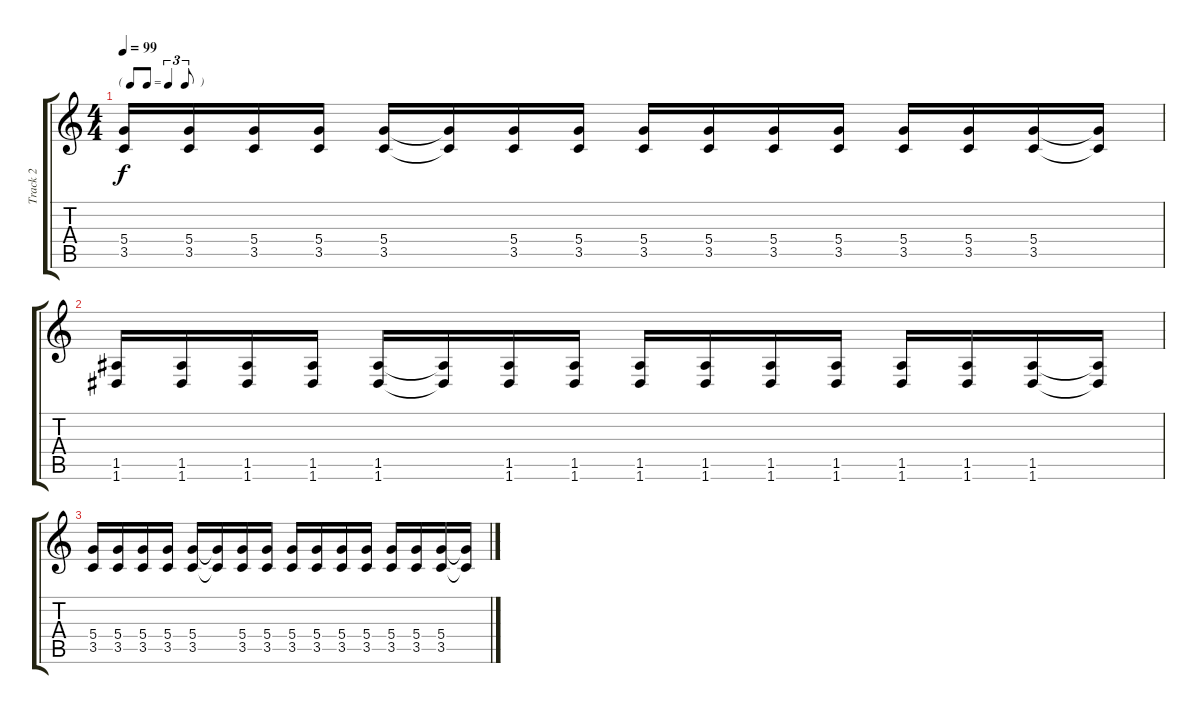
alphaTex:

\track ("Track 2" "Track 2") {instrument distortionguitar}
\staff {score tabs}
\tuning (E4 B3 G3 D3 A2 D2) {hide}
\ts (4 4)
\tf triplet8th
\tempo 99
\clef g2
\ks c
(5.4 3.5).16{dy f instrument electricguitarmuted} (5.4 3.5).16 (5.4 3.5).16 (5.4 3.5).16 (5.4 3.5).16{instrument distortionguitar} (5.4{t} 3.5{t}).16 (5.4 3.5).16 (5.4 3.5).16 (5.4 3.5).16{instrument electricguitarmuted} (5.4 3.5).16 (5.4 3.5).16 (5.4 3.5).16 (5.4 3.5).16 (5.4 3.5).16 (5.4 3.5).16{instrument distortionguitar} (5.4{t} 3.5{t}).16 |
(1.5 1.6).16{instrument electricguitarmuted} (1.5 1.6).16 (1.5 1.6).16 (1.5 1.6).16 (1.5 1.6).16{instrument distortionguitar} (1.5{t} 1.6{t}).16 (1.5 1.6).16 (1.5 1.6).16 (1.5 1.6).16{instrument electricguitarmuted} (1.5 1.6).16 (1.5 1.6).16 (1.5 1.6).16 (1.5 1.6).16 (1.5 1.6).16 (1.5 1.6).16{instrument distortionguitar} (1.5{t} 1.6{t}).16 |
(5.4 3.5).16{instrument electricguitarmuted} (5.4 3.5).16 (5.4 3.5).16 (5.4 3.5).16 (5.4 3.5).16{instrument distortionguitar} (5.4{t} 3.5{t}).16 (5.4 3.5).16 (5.4 3.5).16 (5.4 3.5).16{instrument electricguitarmuted} (5.4 3.5).16 (5.4 3.5).16 (5.4 3.5).16 (5.4 3.5).16 (5.4 3.5).16 (5.4 3.5).16{instrument distortionguitar} (5.4{t} 3.5{t}).16
